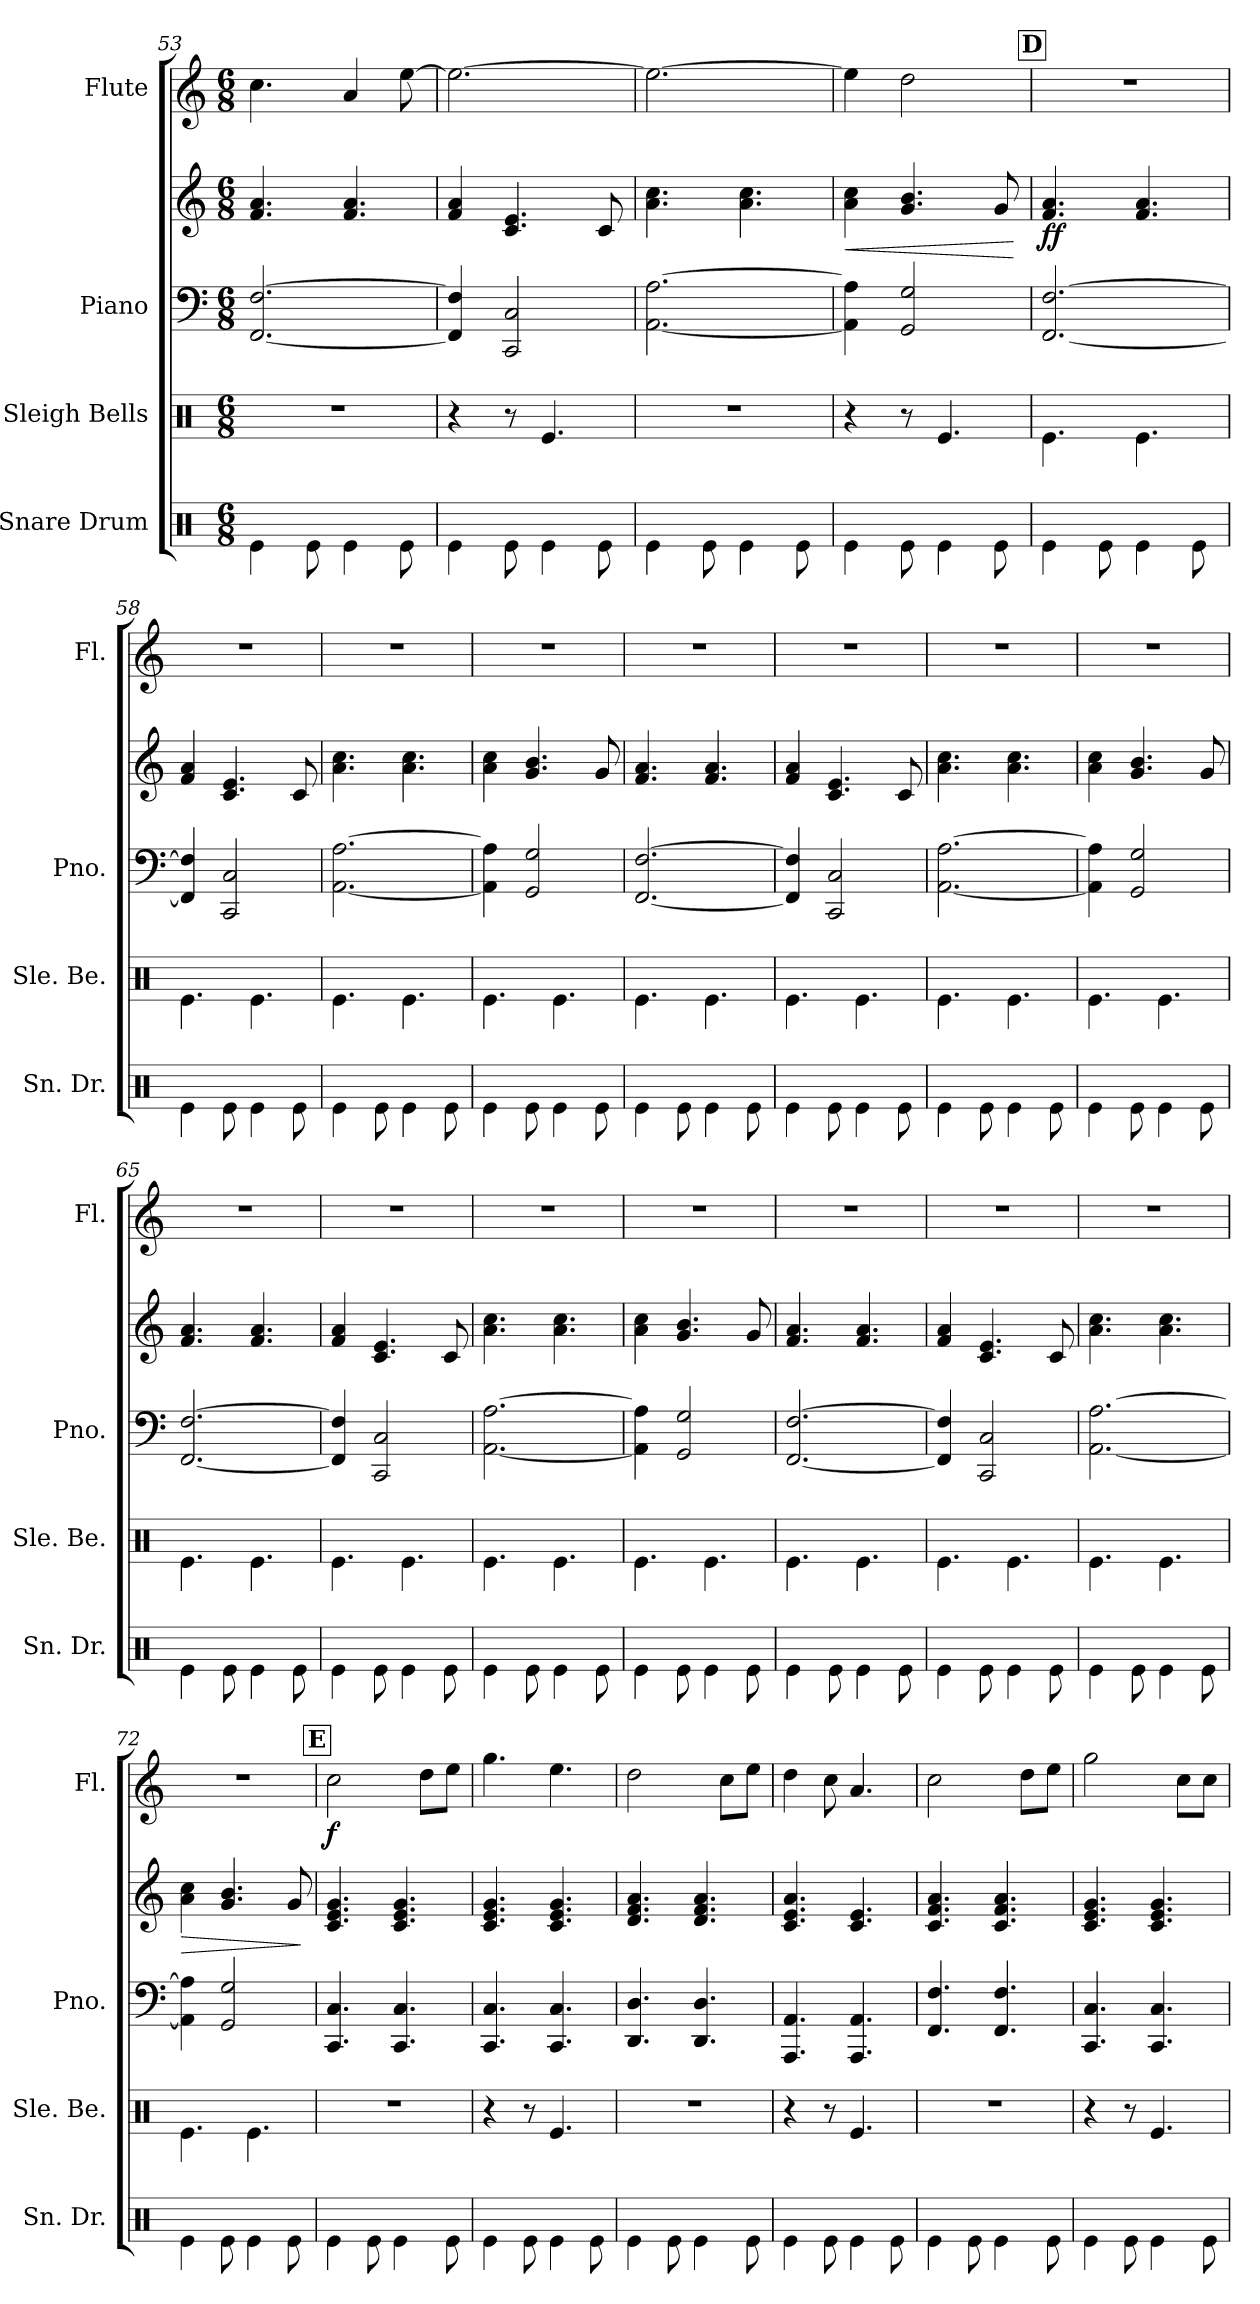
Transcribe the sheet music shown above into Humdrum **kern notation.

**kern	**kern	**kern	**kern	**dynam	**kern	**dynam
*part4	*part3	*part2	*part2	*part2	*part1	*part1
*staff5	*staff4	*staff3	*staff2	*staff2/3	*staff1	*staff1
*I"Snare Drum	*I"Sleigh Bells	*I"Piano	*	*	*I"Flute	*
*I'Sn. Dr.	*I'Sle. Be.	*I'Pno.	*	*	*I'Fl.	*
*clefX	*clefX	*clefF4	*clefG2	*	*clefG2	*
*k[]	*k[]	*k[]	*k[]	*	*k[]	*
*M6/8	*M6/8	*M6/8	*M6/8	*	*M6/8	*
=53	=53	=53	=53	=53	=53	=53
4Re\	2.r	[2.FF/ [2.F/	4.f/ 4.a/	.	4.cc\	.
8Re\	.	.	.	.	.	.
4Re\	.	.	4.f/ 4.a/	.	4a/	.
8Re\	.	.	.	.	[8ee\	.
!!LO:PB:g=z
=54	=54	=54	=54	=54	=54	=54
4Re\	4r	4FF/] 4F/]	4f/ 4a/	.	2.ee\_	.
8Re\	8r	2CC/ 2C/	4.c/ 4.e/	.	.	.
4Re\	4.Re/	.	.	.	.	.
8Re\	.	.	8c/	.	.	.
=55	=55	=55	=55	=55	=55	=55
4Re\	2.r	[2.AA\ [2.A\	4.a\ 4.cc\	.	2.ee\_	.
8Re\	.	.	.	.	.	.
4Re\	.	.	4.a\ 4.cc\	.	.	.
8Re\	.	.	.	.	.	.
=56	=56	=56	=56	=56	=56	=56
!	!	!	!	!LO:HP:b	!	!
4Re\	4r	4AA\] 4A\]	4a\ 4cc\	<	4ee\]	.
8Re\	8r	2GG/ 2G/	4.g/ 4.b/	.	2dd\	.
4Re\	4.Re/	.	.	.	.	.
8Re\	.	.	8g/	.	.	.
.	.	.	.	[	.	.
!!LO:REH:place=s1:a:B:fs=14:t=D
=57	=57	=57	=57	=57	=57	=57
!	!	!	!	!LO:DY:b	!	!
!	!	!	!	!LO:DY:n=1:b	!	!
4Re\	4.Re\	[2.FF/ [2.F/	4.f/ 4.a/	f f	2.r	.
8Re\	.	.	.	.	.	.
4Re\	4.Re\	.	4.f/ 4.a/	.	.	.
8Re\	.	.	.	.	.	.
=58	=58	=58	=58	=58	=58	=58
4Re\	4.Re\	4FF/] 4F/]	4f/ 4a/	.	2.r	.
8Re\	.	2CC/ 2C/	4.c/ 4.e/	.	.	.
4Re\	4.Re\	.	.	.	.	.
8Re\	.	.	8c/	.	.	.
=59	=59	=59	=59	=59	=59	=59
4Re\	4.Re\	[2.AA\ [2.A\	4.a\ 4.cc\	.	2.r	.
8Re\	.	.	.	.	.	.
4Re\	4.Re\	.	4.a\ 4.cc\	.	.	.
8Re\	.	.	.	.	.	.
=60	=60	=60	=60	=60	=60	=60
4Re\	4.Re\	4AA\] 4A\]	4a\ 4cc\	.	2.r	.
8Re\	.	2GG/ 2G/	4.g/ 4.b/	.	.	.
4Re\	4.Re\	.	.	.	.	.
8Re\	.	.	8g/	.	.	.
=61	=61	=61	=61	=61	=61	=61
4Re\	4.Re\	[2.FF/ [2.F/	4.f/ 4.a/	.	2.r	.
8Re\	.	.	.	.	.	.
4Re\	4.Re\	.	4.f/ 4.a/	.	.	.
8Re\	.	.	.	.	.	.
!!LO:LB:g=z
=62	=62	=62	=62	=62	=62	=62
4Re\	4.Re\	4FF/] 4F/]	4f/ 4a/	.	2.r	.
8Re\	.	2CC/ 2C/	4.c/ 4.e/	.	.	.
4Re\	4.Re\	.	.	.	.	.
8Re\	.	.	8c/	.	.	.
=63	=63	=63	=63	=63	=63	=63
4Re\	4.Re\	[2.AA\ [2.A\	4.a\ 4.cc\	.	2.r	.
8Re\	.	.	.	.	.	.
4Re\	4.Re\	.	4.a\ 4.cc\	.	.	.
8Re\	.	.	.	.	.	.
=64	=64	=64	=64	=64	=64	=64
4Re\	4.Re\	4AA\] 4A\]	4a\ 4cc\	.	2.r	.
8Re\	.	2GG/ 2G/	4.g/ 4.b/	.	.	.
4Re\	4.Re\	.	.	.	.	.
8Re\	.	.	8g/	.	.	.
=65	=65	=65	=65	=65	=65	=65
4Re\	4.Re\	[2.FF/ [2.F/	4.f/ 4.a/	.	2.r	.
8Re\	.	.	.	.	.	.
4Re\	4.Re\	.	4.f/ 4.a/	.	.	.
8Re\	.	.	.	.	.	.
=66	=66	=66	=66	=66	=66	=66
4Re\	4.Re\	4FF/] 4F/]	4f/ 4a/	.	2.r	.
8Re\	.	2CC/ 2C/	4.c/ 4.e/	.	.	.
4Re\	4.Re\	.	.	.	.	.
8Re\	.	.	8c/	.	.	.
=67	=67	=67	=67	=67	=67	=67
4Re\	4.Re\	[2.AA\ [2.A\	4.a\ 4.cc\	.	2.r	.
8Re\	.	.	.	.	.	.
4Re\	4.Re\	.	4.a\ 4.cc\	.	.	.
8Re\	.	.	.	.	.	.
=68	=68	=68	=68	=68	=68	=68
4Re\	4.Re\	4AA\] 4A\]	4a\ 4cc\	.	2.r	.
8Re\	.	2GG/ 2G/	4.g/ 4.b/	.	.	.
4Re\	4.Re\	.	.	.	.	.
8Re\	.	.	8g/	.	.	.
=69	=69	=69	=69	=69	=69	=69
4Re\	4.Re\	[2.FF/ [2.F/	4.f/ 4.a/	.	2.r	.
8Re\	.	.	.	.	.	.
4Re\	4.Re\	.	4.f/ 4.a/	.	.	.
8Re\	.	.	.	.	.	.
!!LO:PB:g=z
=70	=70	=70	=70	=70	=70	=70
4Re\	4.Re\	4FF/] 4F/]	4f/ 4a/	.	2.r	.
8Re\	.	2CC/ 2C/	4.c/ 4.e/	.	.	.
4Re\	4.Re\	.	.	.	.	.
8Re\	.	.	8c/	.	.	.
=71	=71	=71	=71	=71	=71	=71
4Re\	4.Re\	[2.AA\ [2.A\	4.a\ 4.cc\	.	2.r	.
8Re\	.	.	.	.	.	.
4Re\	4.Re\	.	4.a\ 4.cc\	.	.	.
8Re\	.	.	.	.	.	.
=72	=72	=72	=72	=72	=72	=72
!	!	!	!	!LO:HP:b	!	!
4Re\	4.Re\	4AA\] 4A\]	4a\ 4cc\	>	2.r	.
8Re\	.	2GG/ 2G/	4.g/ 4.b/	.	.	.
4Re\	4.Re\	.	.	.	.	.
8Re\	.	.	8g/	.	.	.
.	.	.	.	]	.	.
!!LO:REH:place=s1:a:B:fs=14:t=E
=73	=73	=73	=73	=73	=73	=73
!	!	!	!	!LO:DY:b	!	!
!	!	!	!	!LO:DY:n=1:b	!	!
!	!	!	!	!LO:DY:n=2:b	!	!LO:DY:b
4Re\	2.r	4.CC/ 4.C/	4.c/ 4.e/ 4.g/	mf mf mf	2cc\	f
8Re\	.	.	.	.	.	.
4Re\	.	4.CC/ 4.C/	4.c/ 4.e/ 4.g/	.	.	.
.	.	.	.	.	8dd\L	.
8Re\	.	.	.	.	8ee\J	.
=74	=74	=74	=74	=74	=74	=74
4Re\	4r	4.CC/ 4.C/	4.c/ 4.e/ 4.g/	.	4.gg\	.
8Re\	8r	.	.	.	.	.
4Re\	4.Re/	4.CC/ 4.C/	4.c/ 4.e/ 4.g/	.	4.ee\	.
8Re\	.	.	.	.	.	.
=75	=75	=75	=75	=75	=75	=75
4Re\	2.r	4.DD/ 4.D/	4.d/ 4.f/ 4.a/	.	2dd\	.
8Re\	.	.	.	.	.	.
4Re\	.	4.DD/ 4.D/	4.d/ 4.f/ 4.a/	.	.	.
.	.	.	.	.	8cc\L	.
8Re\	.	.	.	.	8ee\J	.
=76	=76	=76	=76	=76	=76	=76
4Re\	4r	4.AAA/ 4.AA/	4.c/ 4.e/ 4.a/	.	4dd\	.
8Re\	8r	.	.	.	8cc\	.
4Re\	4.Re/	4.AAA/ 4.AA/	4.c/ 4.e/	.	4.a/	.
8Re\	.	.	.	.	.	.
=77	=77	=77	=77	=77	=77	=77
4Re\	2.r	4.FF/ 4.F/	4.c/ 4.f/ 4.a/	.	2cc\	.
8Re\	.	.	.	.	.	.
4Re\	.	4.FF/ 4.F/	4.c/ 4.f/ 4.a/	.	.	.
.	.	.	.	.	8dd\L	.
8Re\	.	.	.	.	8ee\J	.
!!LO:LB:g=z
=78	=78	=78	=78	=78	=78	=78
4Re\	4r	4.CC/ 4.C/	4.c/ 4.e/ 4.g/	.	2gg\	.
8Re\	8r	.	.	.	.	.
4Re\	4.Re/	4.CC/ 4.C/	4.c/ 4.e/ 4.g/	.	.	.
.	.	.	.	.	8cc\L	.
8Re\	.	.	.	.	8cc\J	.
=	=	=	=	=	=	=
*-	*-	*-	*-	*-	*-	*-
